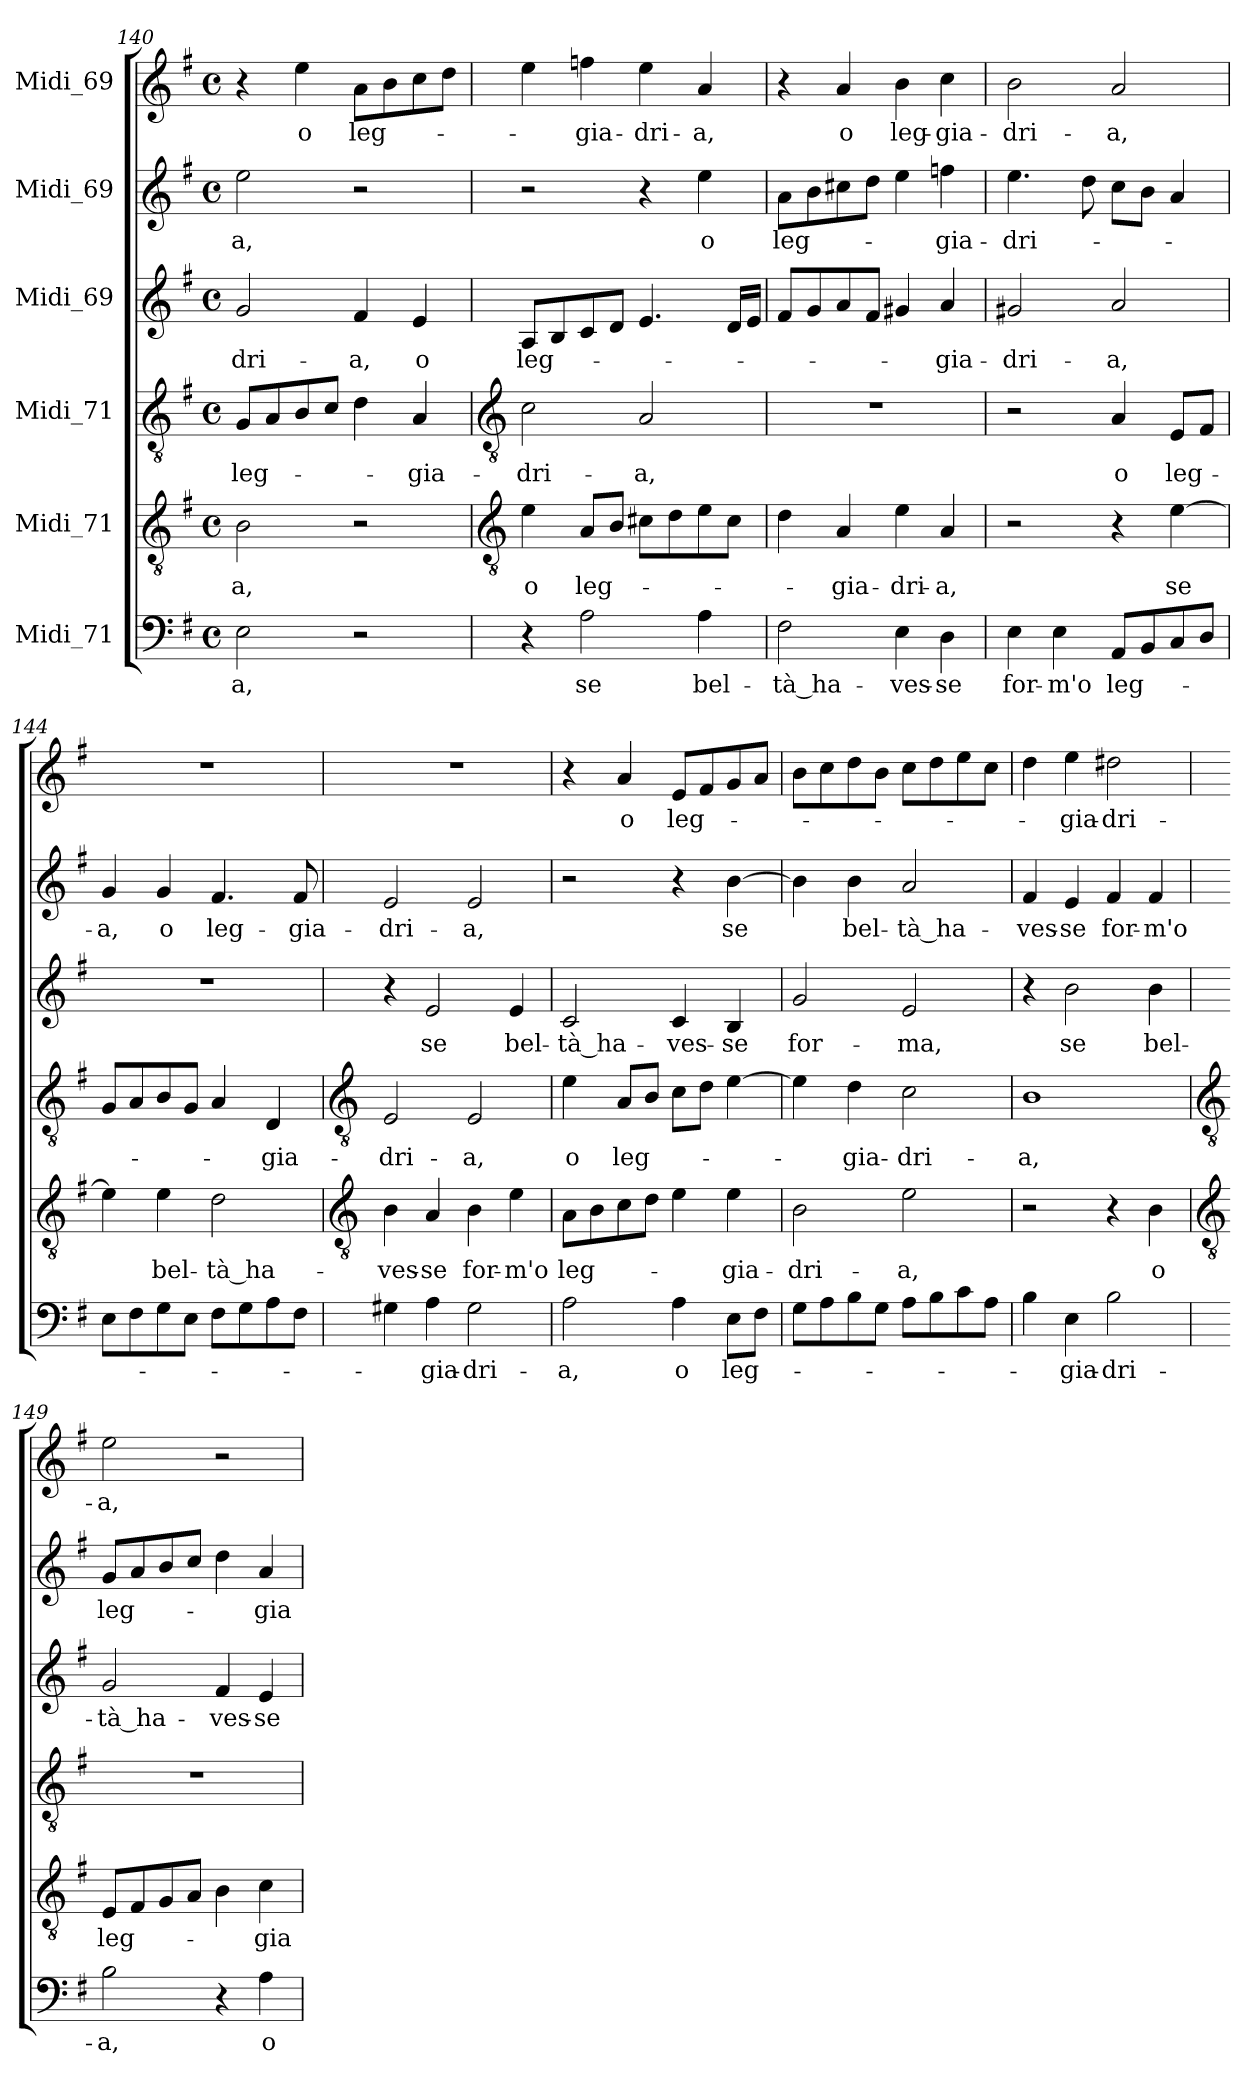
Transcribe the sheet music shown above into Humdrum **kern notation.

**kern	**text	**kern	**text	**kern	**text	**kern	**text	**kern	**text	**kern	**text
*part6	*part6	*part5	*part5	*part4	*part4	*part3	*part3	*part2	*part2	*part1	*part1
*staff6	*staff6	*staff5	*staff5	*staff4	*staff4	*staff3	*staff3	*staff2	*staff2	*staff1	*staff1
*I"Midi_71	*	*I"Midi_71	*	*I"Midi_71	*	*I"Midi_69	*	*I"Midi_69	*	*I"Midi_69	*
*clefF4	*	*clefGv2	*	*clefGv2	*	*clefG2	*	*clefG2	*	*clefG2	*
*k[f#]	*	*k[f#]	*	*k[f#]	*	*k[f#]	*	*k[f#]	*	*k[f#]	*
*G:	*	*G:	*	*G:	*	*G:	*	*G:	*	*G:	*
*M4/4	*	*M4/4	*	*M4/4	*	*M4/4	*	*M4/4	*	*M4/4	*
*met(c)	*	*met(c)	*	*met(c)	*	*met(c)	*	*met(c)	*	*met(c)	*
=140	=140	=140	=140	=140	=140	=140	=140	=140	=140	=140	=140
!	!LO:LY:b	!	!LO:LY:b	!	!LO:LY:b	!	!LO:LY:b	!	!LO:LY:b	!	!
2E	-a,	2B	-a,	8GL	leg-	2g	-dri-	2ee	-a,	4r	.
.	.	.	.	8A	.	.	.	.	.	.	.
!	!	!	!	!	!	!	!	!	!	!	!LO:LY:b
.	.	.	.	8B	.	.	.	.	.	4ee	o
.	.	.	.	8cJ	.	.	.	.	.	.	.
!	!	!	!	!	!	!	!LO:LY:b	!	!	!	!LO:LY:b
2r	.	2r	.	4d	.	4f#	-a,	2r	.	8aL	leg-
.	.	.	.	.	.	.	.	.	.	8b	.
!	!	!	!	!	!LO:LY:b	!	!LO:LY:b	!	!	!	!
.	.	.	.	4A	-gia-	4e	o	.	.	8cc	.
.	.	.	.	.	.	.	.	.	.	8ddJ	.
!!LO:LB:g=z
=141	=141	=141	=141	=141	=141	=141	=141	=141	=141	=141	=141
*	*	*clefGv2	*	*clefGv2	*	*	*	*	*	*	*
!	!	!	!LO:LY:b	!	!LO:LY:b	!	!LO:LY:b	!	!	!	!
4r	.	4e	o	2c	-dri-	8AL	leg-	2r	.	4ee	.
.	.	.	.	.	.	8B	.	.	.	.	.
!	!LO:LY:b	!	!LO:LY:b	!	!	!	!	!	!	!	!LO:LY:b
2A	se	8AL	leg-	.	.	8c	.	.	.	4ffn	-gia-
.	.	8BJ	.	.	.	8dJ	.	.	.	.	.
!	!	!	!	!	!LO:LY:b	!	!	!	!	!	!LO:LY:b
.	.	8c#XL	.	2A	-a,	4.e	.	4r	.	4ee	-dri-
.	.	8d	.	.	.	.	.	.	.	.	.
!	!LO:LY:b	!	!	!	!	!	!	!	!LO:LY:b	!	!LO:LY:b
4A	bel-	8e	.	.	.	.	.	4ee	o	4a	-a,
.	.	8c#J	.	.	.	16dLL	.	.	.	.	.
.	.	.	.	.	.	16eJJ	.	.	.	.	.
=142	=142	=142	=142	=142	=142	=142	=142	=142	=142	=142	=142
!	!LO:LY:b	!	!	!	!	!	!	!	!LO:LY:b	!	!
2F#	-tà_ha-	4d	.	1r	.	8f#L	.	8aL	leg-	4r	.
.	.	.	.	.	.	8g	.	8b	.	.	.
!	!	!	!LO:LY:b	!	!	!	!	!	!	!	!LO:LY:b
.	.	4A	-gia-	.	.	8a	.	8cc#X	.	4a	o
.	.	.	.	.	.	8f#J	.	8ddJ	.	.	.
!	!LO:LY:b	!	!LO:LY:b	!	!	!	!	!	!	!	!LO:LY:b
4E	-ves-	4e	-dri-	.	.	4g#X	.	4ee	.	4b	leg-
!	!LO:LY:b	!	!LO:LY:b	!	!	!	!LO:LY:b	!	!LO:LY:b	!	!LO:LY:b
4D	-se	4A	-a,	.	.	4a	-gia-	4ffn	-gia-	4cc	-gia-
=143	=143	=143	=143	=143	=143	=143	=143	=143	=143	=143	=143
!	!LO:LY:b	!	!	!	!	!	!LO:LY:b	!	!LO:LY:b	!	!LO:LY:b
4E	for-	2r	.	2r	.	2g#X	-dri-	4.ee	-dri-	2b	-dri-
!	!LO:LY:b	!	!	!	!	!	!	!	!	!	!
4E	-m'o	.	.	.	.	.	.	.	.	.	.
.	.	.	.	.	.	.	.	8dd	.	.	.
!	!LO:LY:b	!	!	!	!LO:LY:b	!	!LO:LY:b	!	!	!	!LO:LY:b
8AAL	leg-	4r	.	4A	o	2a	-a,	8ccL	.	2a	-a,
8BB	.	.	.	.	.	.	.	8bJ	.	.	.
!	!	!	!LO:LY:b	!	!LO:LY:b	!	!	!	!	!	!
8C	.	[4e	se	8EL	leg-	.	.	4a	.	.	.
8DJ	.	.	.	8F#J	.	.	.	.	.	.	.
=144	=144	=144	=144	=144	=144	=144	=144	=144	=144	=144	=144
!	!	!	!	!	!	!	!	!	!LO:LY:b	!	!
8EL	.	4e]	.	8GL	.	1r	.	4g	-a,	1r	.
8F#	.	.	.	8A	.	.	.	.	.	.	.
!	!	!	!LO:LY:b	!	!	!	!	!	!LO:LY:b	!	!
8G	.	4e	bel-	8B	.	.	.	4g	o	.	.
8EJ	.	.	.	8GJ	.	.	.	.	.	.	.
!	!	!	!LO:LY:b	!	!	!	!	!	!LO:LY:b	!	!
8F#L	.	2d	-tà_ha-	4A	.	.	.	4.f#	leg-	.	.
8G	.	.	.	.	.	.	.	.	.	.	.
!	!	!	!	!	!LO:LY:b	!	!	!	!	!	!
8A	.	.	.	4D	-gia-	.	.	.	.	.	.
!	!	!	!	!	!	!	!	!	!LO:LY:b	!	!
8F#J	.	.	.	.	.	.	.	8f#	-gia-	.	.
!!LO:LB:g=z
=145	=145	=145	=145	=145	=145	=145	=145	=145	=145	=145	=145
*	*	*clefGv2	*	*clefGv2	*	*	*	*	*	*	*
!	!	!	!LO:LY:b	!	!LO:LY:b	!	!	!	!LO:LY:b	!	!
4G#X	.	4B	-ves-	2E	-dri-	4r	.	2e	-dri-	1r	.
!	!LO:LY:b	!	!LO:LY:b	!	!	!	!LO:LY:b	!	!	!	!
4A	-gia-	4A	-se	.	.	2e	se	.	.	.	.
!	!LO:LY:b	!	!LO:LY:b	!	!LO:LY:b	!	!	!	!LO:LY:b	!	!
2G#	-dri-	4B	for-	2E	-a,	.	.	2e	-a,	.	.
!	!	!	!LO:LY:b	!	!	!	!LO:LY:b	!	!	!	!
.	.	4e	-m'o	.	.	4e	bel-	.	.	.	.
=146	=146	=146	=146	=146	=146	=146	=146	=146	=146	=146	=146
!	!LO:LY:b	!	!LO:LY:b	!	!LO:LY:b	!	!LO:LY:b	!	!	!	!
2A	-a,	8AL	leg-	4e	o	2c	-tà_ha-	2r	.	4r	.
.	.	8B	.	.	.	.	.	.	.	.	.
!	!	!	!	!	!LO:LY:b	!	!	!	!	!	!LO:LY:b
.	.	8c	.	8AL	leg-	.	.	.	.	4a	o
.	.	8dJ	.	8BJ	.	.	.	.	.	.	.
!	!LO:LY:b	!	!	!	!	!	!LO:LY:b	!	!	!	!LO:LY:b
4A	o	4e	.	8cL	.	4c	-ves-	4r	.	8eL	leg-
.	.	.	.	8dJ	.	.	.	.	.	8f#	.
!	!LO:LY:b	!	!LO:LY:b	!	!	!	!LO:LY:b	!	!LO:LY:b	!	!
8EL	leg-	4e	-gia-	[4e	.	4B	-se	[4b	se	8g	.
8F#J	.	.	.	.	.	.	.	.	.	8aJ	.
=147	=147	=147	=147	=147	=147	=147	=147	=147	=147	=147	=147
!	!	!	!LO:LY:b	!	!	!	!LO:LY:b	!	!	!	!
8GL	.	2B	-dri-	4e]	.	2g	for-	4b]	.	8bL	.
8A	.	.	.	.	.	.	.	.	.	8cc	.
!	!	!	!	!	!LO:LY:b	!	!	!	!LO:LY:b	!	!
8B	.	.	.	4d	-gia-	.	.	4b	bel-	8dd	.
8GJ	.	.	.	.	.	.	.	.	.	8bJ	.
!	!	!	!LO:LY:b	!	!LO:LY:b	!	!LO:LY:b	!	!LO:LY:b	!	!
8AL	.	2e	-a,	2c	-dri-	2e	-ma,	2a	-tà_ha-	8ccL	.
8B	.	.	.	.	.	.	.	.	.	8dd	.
8c	.	.	.	.	.	.	.	.	.	8ee	.
8AJ	.	.	.	.	.	.	.	.	.	8ccJ	.
=148	=148	=148	=148	=148	=148	=148	=148	=148	=148	=148	=148
!	!	!	!	!	!LO:LY:b	!	!	!	!LO:LY:b	!	!
4B	.	2r	.	1B	-a,	4r	.	4f#	-ves-	4dd	.
!	!LO:LY:b	!	!	!	!	!	!LO:LY:b	!	!LO:LY:b	!	!LO:LY:b
4E	-gia-	.	.	.	.	2b	se	4e	-se	4ee	-gia-
!	!LO:LY:b	!	!	!	!	!	!	!	!LO:LY:b	!	!LO:LY:b
2B	-dri-	4r	.	.	.	.	.	4f#	for-	2dd#X	-dri-
!	!	!	!LO:LY:b	!	!	!	!LO:LY:b	!	!LO:LY:b	!	!
.	.	4B	o	.	.	4b	bel-	4f#	-m'o	.	.
!!LO:LB:g=z
=149	=149	=149	=149	=149	=149	=149	=149	=149	=149	=149	=149
*	*	*clefGv2	*	*clefGv2	*	*	*	*	*	*	*
!	!LO:LY:b	!	!LO:LY:b	!	!	!	!LO:LY:b	!	!LO:LY:b	!	!LO:LY:b
2B	-a,	8EL	leg-	1r	.	2g	-tà_ha-	8gL	leg-	2ee	-a,
.	.	8F#	.	.	.	.	.	8a	.	.	.
.	.	8G	.	.	.	.	.	8b	.	.	.
.	.	8AJ	.	.	.	.	.	8ccJ	.	.	.
!	!	!	!	!	!	!	!LO:LY:b	!	!	!	!
4r	.	4B	.	.	.	4f#	-ves-	4dd	.	2r	.
!	!LO:LY:b	!	!LO:LY:b	!	!	!	!LO:LY:b	!	!LO:LY:b	!	!
4A	o	4c	-gia-	.	.	4e	-se	4a	-gia-	.	.
=	=	=	=	=	=	=	=	=	=	=	=
*-	*-	*-	*-	*-	*-	*-	*-	*-	*-	*-	*-
